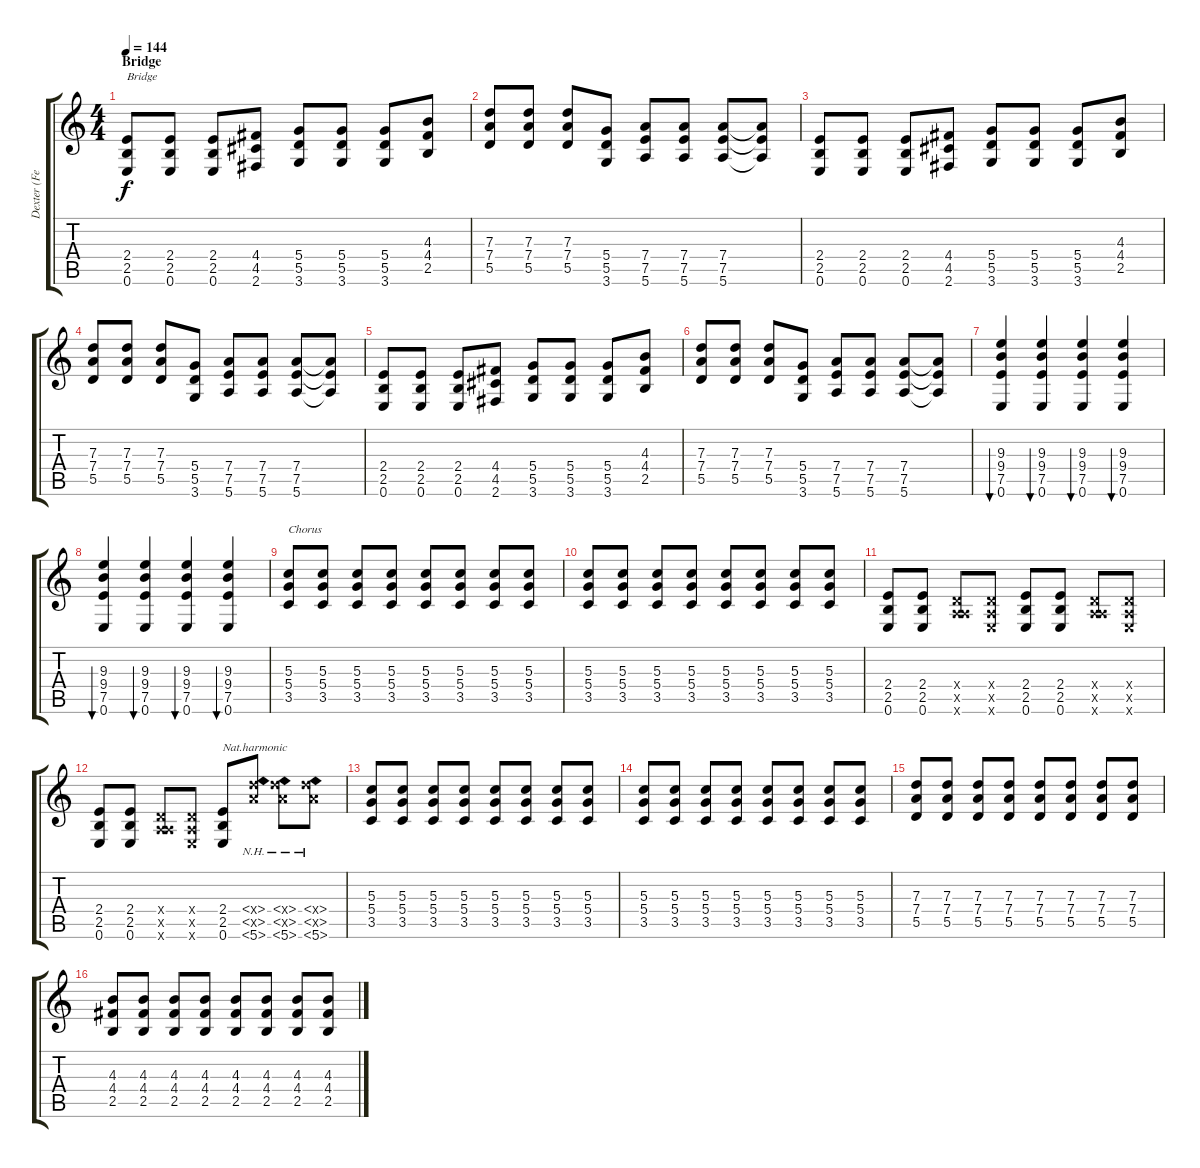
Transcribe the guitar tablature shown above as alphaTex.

\track ("Dexter (Fender guitar)" "Dexter (Fe") {instrument distortionguitar}
\staff {score tabs}
\tuning (E4 B3 G3 D3 A2 E2) {hide}
\ts (4 4)
\section ("" "Bridge")
\tempo 144
\clef g2
\ks c
(2.4 2.5 0.6).8{txt "Bridge" dy f volume 14 instrument distortionguitar} (2.4 2.5 0.6).8 (2.4 2.5 0.6).8 (4.4 4.5 2.6).8 (5.4 5.5 3.6).8 (5.4 5.5 3.6).8 (5.4 5.5 3.6).8 (4.3 4.4 2.5).8 |
(7.3 7.4 5.5).8 (7.3 7.4 5.5).8 (7.3 7.4 5.5).8 (5.4 5.5 3.6).8 (7.4 7.5 5.6).8 (7.4 7.5 5.6).8 (7.4 7.5 5.6).8 (7.4{t} 7.5{t} 5.6{t}).8 |
(2.4 2.5 0.6).8{volume 14 instrument distortionguitar} (2.4 2.5 0.6).8 (2.4 2.5 0.6).8 (4.4 4.5 2.6).8 (5.4 5.5 3.6).8 (5.4 5.5 3.6).8 (5.4 5.5 3.6).8 (4.3 4.4 2.5).8 |
(7.3 7.4 5.5).8 (7.3 7.4 5.5).8 (7.3 7.4 5.5).8 (5.4 5.5 3.6).8 (7.4 7.5 5.6).8 (7.4 7.5 5.6).8 (7.4 7.5 5.6).8 (7.4{t} 7.5{t} 5.6{t}).8 |
(2.4 2.5 0.6).8{volume 14 instrument distortionguitar} (2.4 2.5 0.6).8 (2.4 2.5 0.6).8 (4.4 4.5 2.6).8 (5.4 5.5 3.6).8 (5.4 5.5 3.6).8 (5.4 5.5 3.6).8 (4.3 4.4 2.5).8 |
(7.3 7.4 5.5).8 (7.3 7.4 5.5).8 (7.3 7.4 5.5).8 (5.4 5.5 3.6).8 (7.4 7.5 5.6).8 (7.4 7.5 5.6).8 (7.4 7.5 5.6).8 (7.4{t} 7.5{t} 5.6{t}).8 |
(9.3 9.4 7.5 0.6).4{bu 120 volume 12} (9.3 9.4 7.5 0.6).4{bu 120} (9.3 9.4 7.5 0.6).4{bu 120} (9.3 9.4 7.5 0.6).4{bu 120} |
(9.3 9.4 7.5 0.6).4{bu 120} (9.3 9.4 7.5 0.6).4{bu 120} (9.3 9.4 7.5 0.6).4{bu 120} (9.3 9.4 7.5 0.6).4{bu 120} |
(5.3 5.4 3.5).8{txt "Chorus" volume 14} (5.3 5.4 3.5).8 (5.3 5.4 3.5).8 (5.3 5.4 3.5).8 (5.3 5.4 3.5).8 (5.3 5.4 3.5).8 (5.3 5.4 3.5).8 (5.3 5.4 3.5).8 |
(5.3 5.4 3.5).8 (5.3 5.4 3.5).8 (5.3 5.4 3.5).8 (5.3 5.4 3.5).8 (5.3 5.4 3.5).8 (5.3 5.4 3.5).8 (5.3 5.4 3.5).8 (5.3 5.4 3.5).8 |
(2.4 2.5 0.6).8 (2.4 2.5 0.6).8 (0.4{x} 0.5{x} 5.6{x}).8 (0.4{x} 0.5{x} 0.6{x}).8 (2.4 2.5 0.6).8 (2.4 2.5 0.6).8 (0.4{x} 0.5{x} 5.6{x}).8 (0.4{x} 0.5{x} 0.6{x}).8 |
(2.4 2.5 0.6).8 (2.4 2.5 0.6).8 (0.4{x} 0.5{x} 5.6{x}).8 (0.4{x} 0.5{x} 0.6{x}).8 (2.4 2.5 0.6).8{txt "Nat.harmonic"} (0.4{nh x} 0.5{nh x} 5.6{nh}).8 (0.4{nh x} 0.5{nh x} 5.6{nh}).8 (0.4{nh x} 0.5{nh x} 5.6{nh}).8 |
(5.3 5.4 3.5).8 (5.3 5.4 3.5).8 (5.3 5.4 3.5).8 (5.3 5.4 3.5).8 (5.3 5.4 3.5).8 (5.3 5.4 3.5).8 (5.3 5.4 3.5).8 (5.3 5.4 3.5).8 |
(5.3 5.4 3.5).8 (5.3 5.4 3.5).8 (5.3 5.4 3.5).8 (5.3 5.4 3.5).8 (5.3 5.4 3.5).8 (5.3 5.4 3.5).8 (5.3 5.4 3.5).8 (5.3 5.4 3.5).8 |
(7.3 7.4 5.5).8 (7.3 7.4 5.5).8 (7.3 7.4 5.5).8 (7.3 7.4 5.5).8 (7.3 7.4 5.5).8 (7.3 7.4 5.5).8 (7.3 7.4 5.5).8 (7.3 7.4 5.5).8 |
(4.3 4.4 2.5).8 (4.3 4.4 2.5).8 (4.3 4.4 2.5).8 (4.3 4.4 2.5).8 (4.3 4.4 2.5).8 (4.3 4.4 2.5).8 (4.3 4.4 2.5).8 (4.3 4.4 2.5).8
